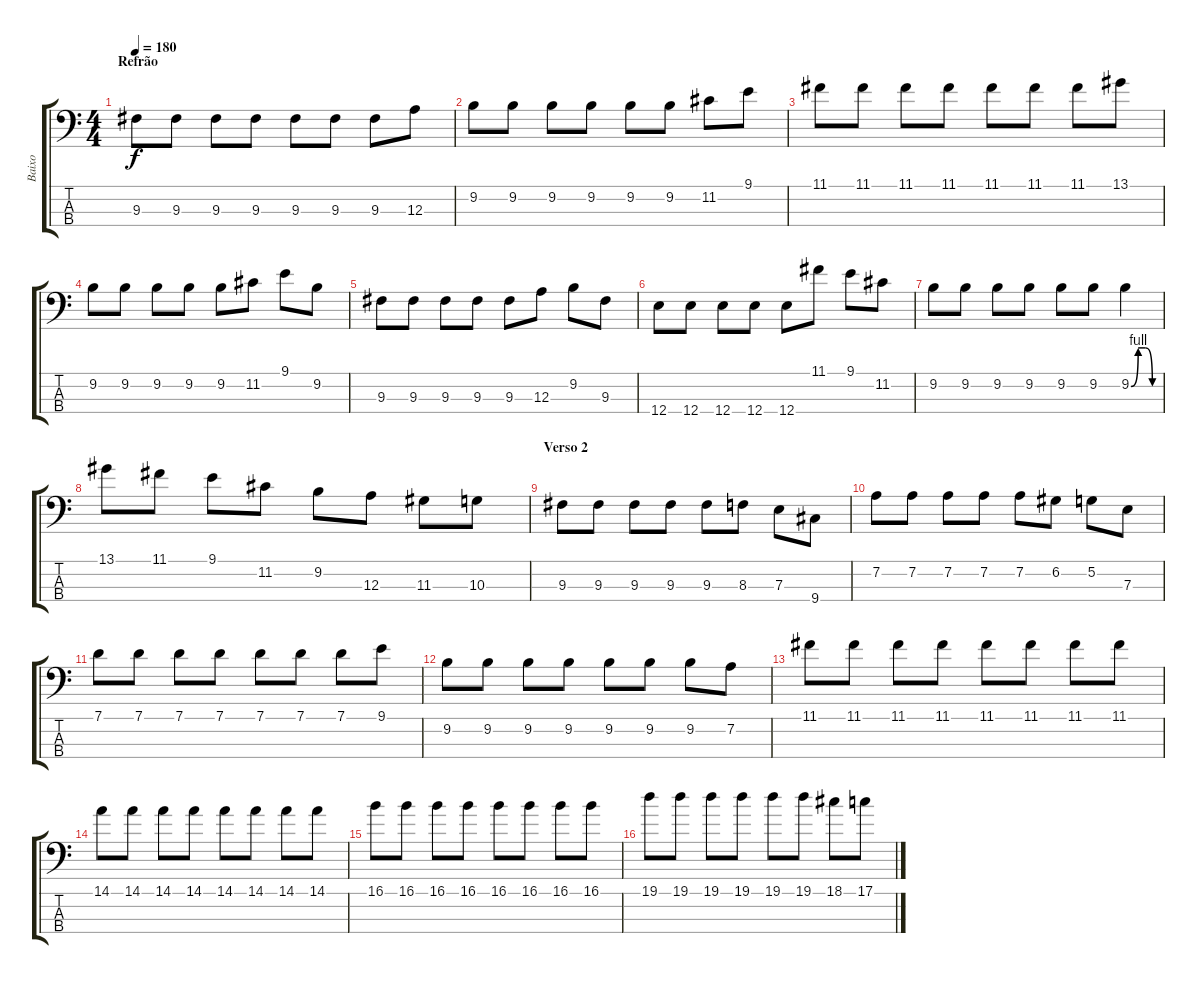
\track ("Baixo" "Baixo") {instrument electricbasspick}
\staff {score tabs}
\tuning (G2 D2 A1 E1) {hide}
\ts (4 4)
\section ("" "Refrão")
\tempo 180
\clef f4
\ks c
9.3.8{dy f} 9.3.8 9.3.8 9.3.8 9.3.8 9.3.8 9.3.8 12.3.8 |
9.2.8 9.2.8 9.2.8 9.2.8 9.2.8 9.2.8 11.2.8 9.1.8 |
11.1.8 11.1.8 11.1.8 11.1.8 11.1.8 11.1.8 11.1.8 13.1.8 |
9.2.8 9.2.8 9.2.8 9.2.8 9.2.8 11.2.8 9.1.8 9.2.8 |
9.3.8 9.3.8 9.3.8 9.3.8 9.3.8 12.3.8 9.2.8 9.3.8 |
12.4.8 12.4.8 12.4.8 12.4.8 12.4.8 11.1.8 9.1.8 11.2.8 |
9.2.8 9.2.8 9.2.8 9.2.8 9.2.8 9.2.8 9.2{be (custom 0 0 15 4 30 4 45 0 60 0)}.4 |
13.1.8 11.1.8 9.1.8 11.2.8 9.2.8 12.3.8 11.3.8 10.3.8 |
\section ("" "Verso 2")
9.3.8 9.3.8 9.3.8 9.3.8 9.3.8 8.3.8 7.3.8 9.4.8 |
7.2.8 7.2.8 7.2.8 7.2.8 7.2.8 6.2.8 5.2.8 7.3.8 |
7.1.8 7.1.8 7.1.8 7.1.8 7.1.8 7.1.8 7.1.8 9.1.8 |
9.2.8 9.2.8 9.2.8 9.2.8 9.2.8 9.2.8 9.2.8 7.2.8 |
11.1.8 11.1.8 11.1.8 11.1.8 11.1.8 11.1.8 11.1.8 11.1.8 |
14.1.8 14.1.8 14.1.8 14.1.8 14.1.8 14.1.8 14.1.8 14.1.8 |
16.1.8 16.1.8 16.1.8 16.1.8 16.1.8 16.1.8 16.1.8 16.1.8 |
19.1.8 19.1.8 19.1.8 19.1.8 19.1.8 19.1.8 18.1.8 17.1.8
